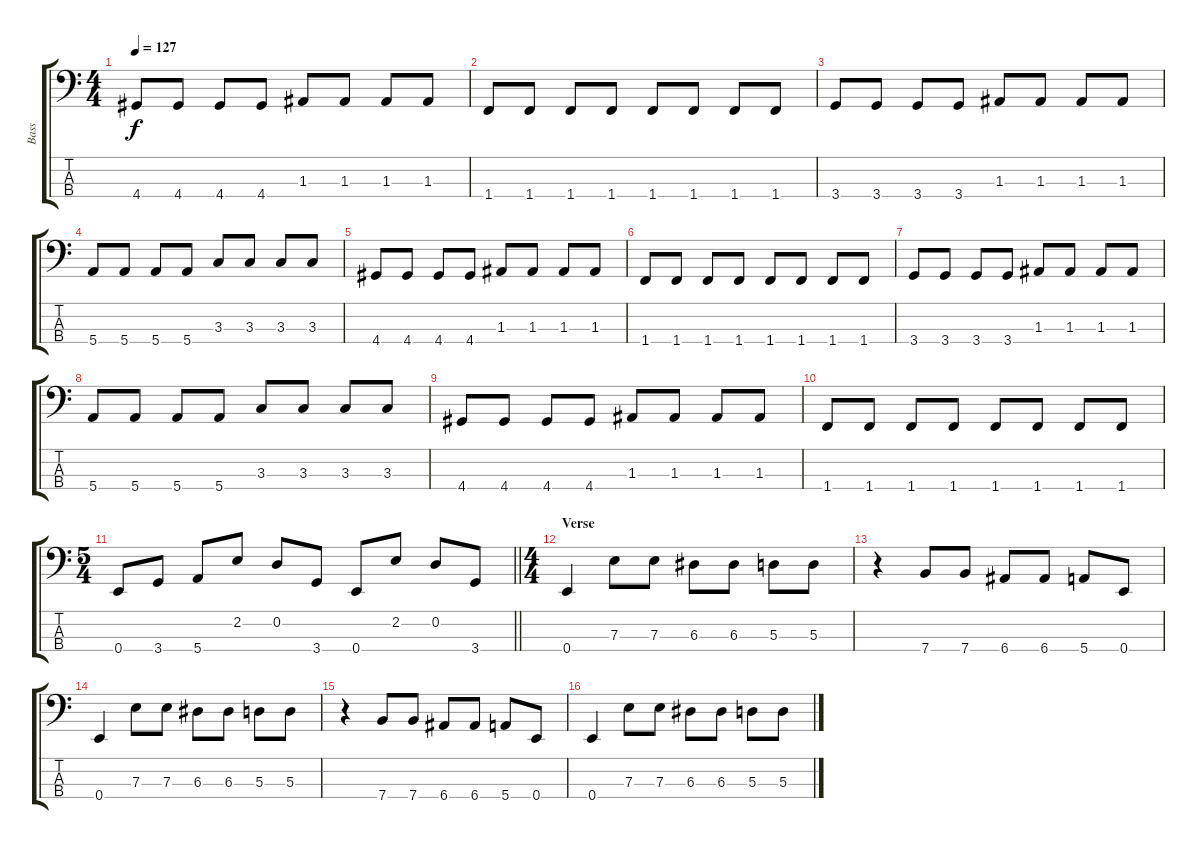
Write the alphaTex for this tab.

\track ("Bass" "Bass") {instrument electricbassfinger}
\staff {score tabs}
\tuning (G2 D2 A1 E1) {hide}
\ts (4 4)
\tempo 127
\clef f4
\ks c
4.4.8{dy f} 4.4.8 4.4.8 4.4.8 1.3.8 1.3.8 1.3.8 1.3.8 |
1.4.8 1.4.8 1.4.8 1.4.8 1.4.8 1.4.8 1.4.8 1.4.8 |
3.4.8 3.4.8 3.4.8 3.4.8 1.3.8 1.3.8 1.3.8 1.3.8 |
5.4.8 5.4.8 5.4.8 5.4.8 3.3.8 3.3.8 3.3.8 3.3.8 |
4.4.8 4.4.8 4.4.8 4.4.8 1.3.8 1.3.8 1.3.8 1.3.8 |
1.4.8 1.4.8 1.4.8 1.4.8 1.4.8 1.4.8 1.4.8 1.4.8 |
3.4.8 3.4.8 3.4.8 3.4.8 1.3.8 1.3.8 1.3.8 1.3.8 |
5.4.8 5.4.8 5.4.8 5.4.8 3.3.8 3.3.8 3.3.8 3.3.8 |
4.4.8 4.4.8 4.4.8 4.4.8 1.3.8 1.3.8 1.3.8 1.3.8 |
1.4.8 1.4.8 1.4.8 1.4.8 1.4.8 1.4.8 1.4.8 1.4.8 |
\ts (5 4)
\barLineRight lightlight
0.4.8 3.4.8 5.4.8 2.2.8 0.2.8 3.4.8 0.4.8 2.2.8 0.2.8 3.4.8 |
\ts (4 4)
\section ("" "Verse")
0.4.4 7.3.8 7.3.8 6.3.8 6.3.8 5.3.8 5.3.8 |
r.4 7.4.8 7.4.8 6.4.8 6.4.8 5.4.8 0.4.8 |
0.4.4 7.3.8 7.3.8 6.3.8 6.3.8 5.3.8 5.3.8 |
r.4 7.4.8 7.4.8 6.4.8 6.4.8 5.4.8 0.4.8 |
0.4.4 7.3.8 7.3.8 6.3.8 6.3.8 5.3.8 5.3.8
